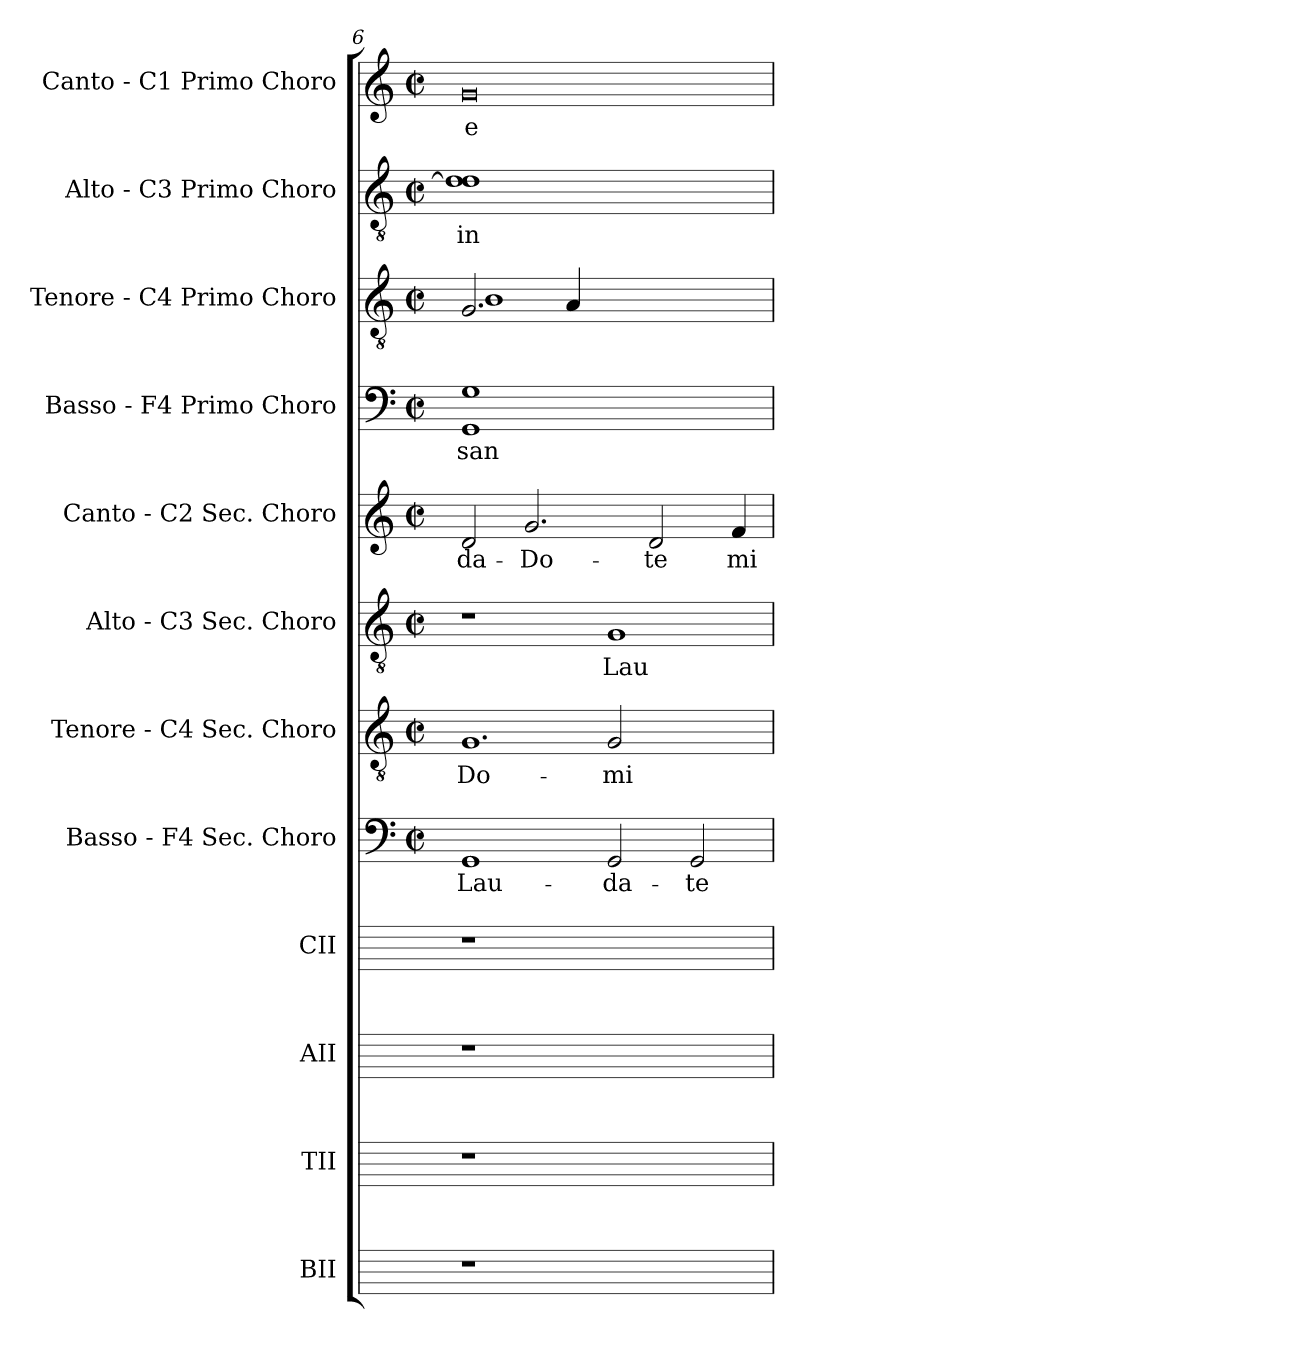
**kern	**kern	**kern	**kern	**kern	**text	**kern	**text	**kern	**text	**kern	**text	**kern	**text	**kern	**kern	**text	**kern	**text
*part12	*part11	*part10	*part9	*part8	*part8	*part7	*part7	*part6	*part6	*part5	*part5	*part4	*part4	*part3	*part2	*part2	*part1	*part1
*staff12	*staff11	*staff10	*staff9	*staff8	*staff8	*staff7	*staff7	*staff6	*staff6	*staff5	*staff5	*staff4	*staff4	*staff3	*staff2	*staff2	*staff1	*staff1
*I"BII	*I"TII	*I"AII	*I"CII	*I"Basso - F4  Sec. Choro	*	*I"Tenore - C4  Sec. Choro	*	*I"Alto - C3  Sec. Choro	*	*I"Canto - C2  Sec. Choro	*	*I"Basso - F4  Primo Choro	*	*I"Tenore - C4  Primo Choro	*I"Alto - C3  Primo Choro	*	*I"Canto - C1  Primo Choro	*
*I'BII	*I'TII	*I'AII	*I'CII	*I'Ch	*	*I'Ch	*	*I'Ch	*	*I'Ch	*	*I'BI	*	*I'TI	*I'AI	*	*I'CI	*
*	*	*	*	*clefF4	*	*clefGv2	*	*clefGv2	*	*clefG2	*	*clefF4	*	*clefGv2	*clefGv2	*	*clefG2	*
*	*	*	*	*M2/2	*	*M2/2	*	*M2/2	*	*M2/2	*	*M2/2	*	*M2/2	*M2/2	*	*M2/2	*
*	*	*	*	*met(c|)	*	*met(c|)	*	*met(c|)	*	*met(c|)	*	*met(c|)	*	*met(c|)	*met(c|)	*	*met(c|)	*
=6	=6	=6	=6	=6	=6	=6	=6	=6	=6	=6	=6	=6	=6	=6	=6	=6	=6	=6
!	!	!	!	!	!LO:LY:b:cj	!LO:N:vis=1.	!LO:LY:b:cj	!	!	!	!LO:LY:b:cj	!	!LO:LY:b:cj	!	!	!LO:LY:b:cj	!LO:N:vis=0	!LO:LY:b:rj
*	*	*	*	*	*	*	*	*	*	*	*	*	*	*^	*	*	*	*
1r	1r	1r	1r	1GG	Lau-	1G	Do-	1r	.	2d/	-da-	1GG 1G	san-	2.G/	1B	1d] 1d	in	1g	e-
!	!	!	!	!	!	!	!	!	!	!	!LO:LY:b:cj	!	!	!	!	!	!	!	!
.	.	.	.	.	.	.	.	.	.	2.g/	Do-	.	.	.	.	.	.	.	.
.	.	.	.	.	.	.	.	.	.	.	.	.	.	4A/	.	.	.	.	.
!	!	!	!	!	!LO:LY:b:cj	!	!LO:LY:b:cj	!	!LO:LY:b:cj	!	!	!	!	!	!	!	!	!	!
1ryy	1ryy	1ryy	1ryy	2GG/	-da-	2G/	-mi-	1G	-Lau-	.	.	1ryy	.	1ryy	1ryy	1ryy	.	1ryy	.
!	!	!	!	!	!	!	!	!	!	!	!LO:LY:b:cj	!	!	!	!	!	!	!	!
.	.	.	.	.	.	.	.	.	.	2d/	-te	.	.	.	.	.	.	.	.
!	!	!	!	!	!LO:LY:b:cj	!	!	!	!	!	!	!	!	!	!	!	!	!	!
.	.	.	.	2GG/	-te	2ryy	.	.	.	.	.	.	.	.	.	.	.	.	.
!	!	!	!	!	!	!	!	!	!	!	!LO:LY:b:cj	!	!	!	!	!	!	!	!
.	.	.	.	.	.	.	.	.	.	4f/	-mi-	.	.	.	.	.	.	.	.
*	*	*	*	*	*	*	*	*	*	*	*	*	*	*v	*v	*	*	*	*
=	=	=	=	=	=	=	=	=	=	=	=	=	=	=	=	=	=	=
*-	*-	*-	*-	*-	*-	*-	*-	*-	*-	*-	*-	*-	*-	*-	*-	*-	*-	*-
